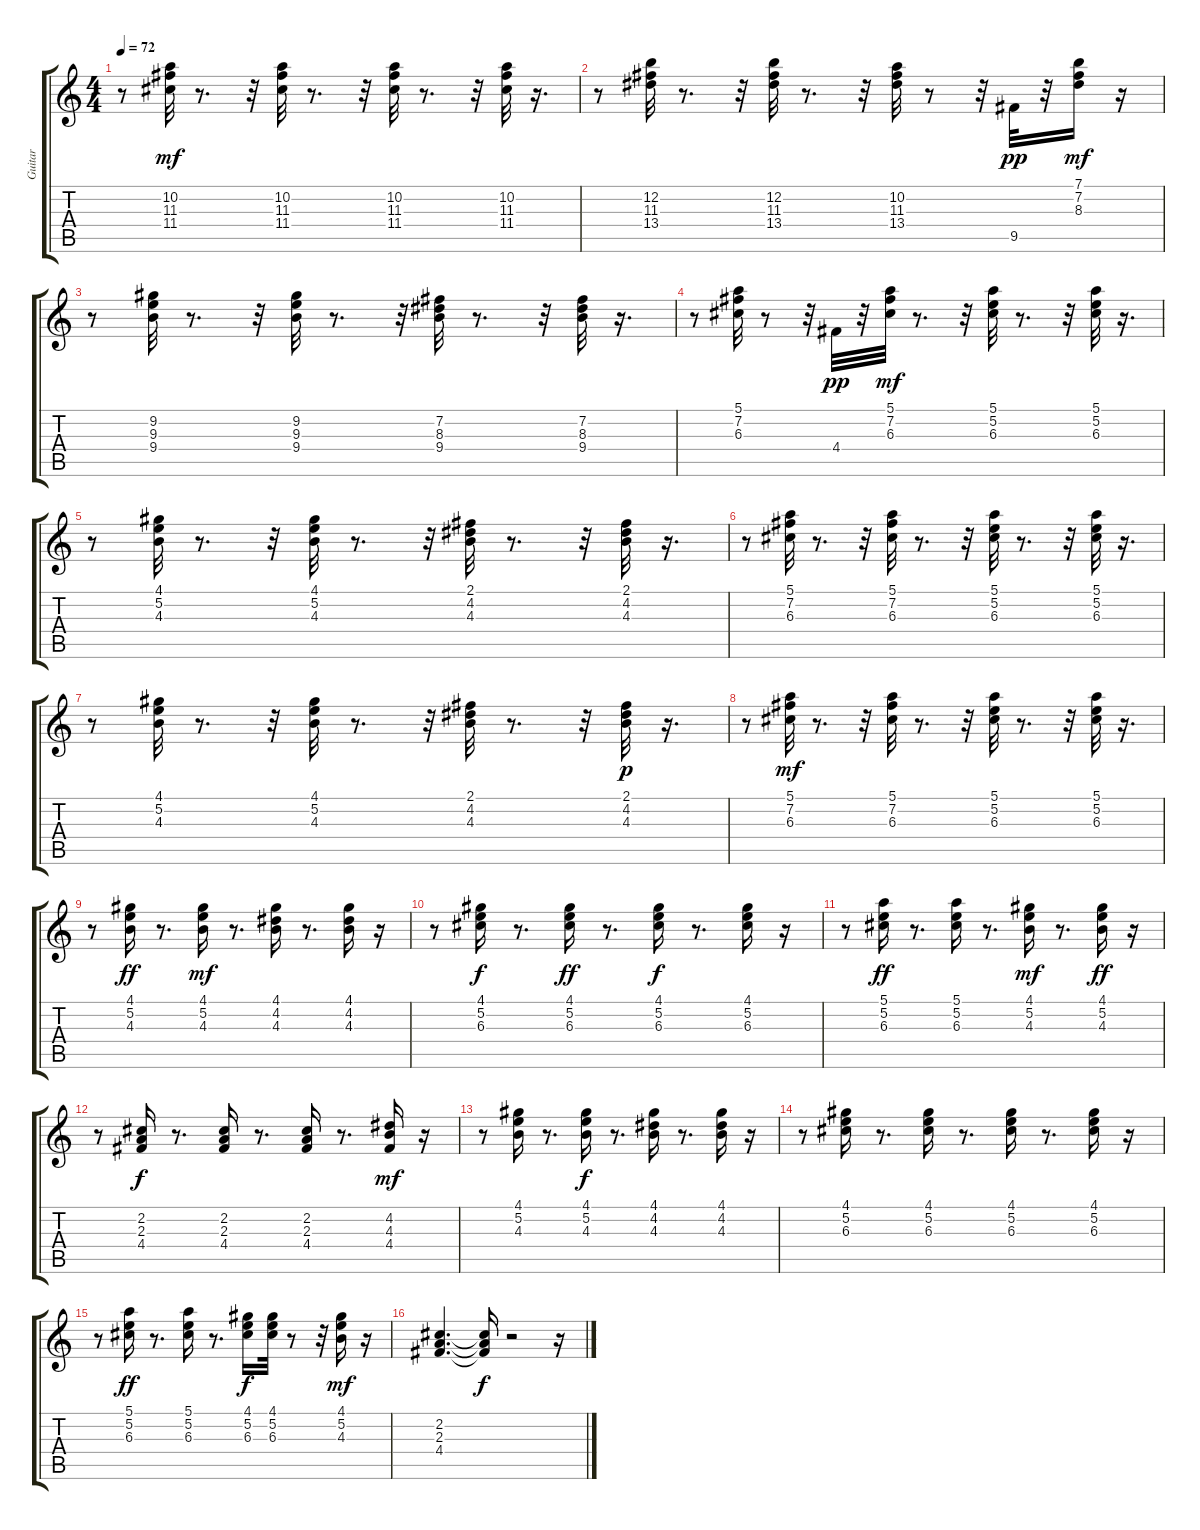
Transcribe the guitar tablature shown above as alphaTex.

\track ("Guitar" "Guitar") {instrument electricguitarclean}
\staff {score tabs}
\tuning (E4 B3 G3 D3 A2 E2) {hide}
\ts (4 4)
\tempo 72
\clef g2
\ks c
r.8{dy mf} (10.2 11.3 11.4).32 r.8{d} r.32 (10.2 11.3 11.4).32 r.8{d} r.32 (10.2 11.3 11.4).32 r.8{d} r.32 (10.2 11.3 11.4).32 r.16{d} |
r.8 (12.2 11.3 13.4).32 r.8{d} r.32 (12.2 11.3 13.4).32 r.8{d} r.32 (10.2 11.3 13.4).32 r.8 r.32 9.5.32{dy pp} r.32 (7.1 7.2 8.3).16{dy mf} r.16 |
r.8 (9.2 9.3 9.4).32 r.8{d} r.32 (9.2 9.3 9.4).32 r.8{d} r.32 (7.2 8.3 9.4).32 r.8{d} r.32 (7.2 8.3 9.4).32 r.16{d} |
r.8 (5.1 7.2 6.3).32 r.8 r.32 4.4.32{dy pp} r.32 (5.1 7.2 6.3).32{dy mf} r.8{d} r.32 (5.1 5.2 6.3).32 r.8{d} r.32 (5.1 5.2 6.3).32 r.16{d} |
r.8 (4.1 5.2 4.3).32 r.8{d} r.32 (4.1 5.2 4.3).32 r.8{d} r.32 (2.1 4.2 4.3).32 r.8{d} r.32 (2.1 4.2 4.3).32 r.16{d} |
r.8 (5.1 7.2 6.3).32 r.8{d} r.32 (5.1 7.2 6.3).32 r.8{d} r.32 (5.1 5.2 6.3).32 r.8{d} r.32 (5.1 5.2 6.3).32 r.16{d} |
r.8 (4.1 5.2 4.3).32 r.8{d} r.32 (4.1 5.2 4.3).32 r.8{d} r.32 (2.1 4.2 4.3).32 r.8{d} r.32 (2.1 4.2 4.3).32{dy p} r.16{d} |
r.8 (5.1 7.2 6.3).32{dy mf} r.8{d} r.32 (5.1 7.2 6.3).32 r.8{d} r.32 (5.1 5.2 6.3).32 r.8{d} r.32 (5.1 5.2 6.3).32 r.16{d} |
r.8 (4.1 5.2 4.3).16{dy ff} r.8{d} (4.1 5.2 4.3).16{dy mf} r.8{d} (4.1 4.2 4.3).16 r.8{d} (4.1 4.2 4.3).16 r.16 |
r.8 (4.1 5.2 6.3).16{dy f} r.8{d} (4.1 5.2 6.3).16{dy ff} r.8{d} (4.1 5.2 6.3).16{dy f} r.8{d} (4.1 5.2 6.3).16 r.16 |
r.8 (5.1 5.2 6.3).16{dy ff} r.8{d} (5.1 5.2 6.3).16 r.8{d} (4.1 5.2 4.3).16{dy mf} r.8{d} (4.1 5.2 4.3).16{dy ff} r.16 |
r.8 (2.2 2.3 4.4).16{dy f} r.8{d} (2.2 2.3 4.4).16 r.8{d} (2.2 2.3 4.4).16 r.8{d} (4.2 4.3 4.4).16{dy mf} r.16 |
r.8 (4.1 5.2 4.3).16 r.8{d} (4.1 5.2 4.3).16{dy f} r.8{d} (4.1 4.2 4.3).16 r.8{d} (4.1 4.2 4.3).16 r.16 |
r.8 (4.1 5.2 6.3).16 r.8{d} (4.1 5.2 6.3).16 r.8{d} (4.1 5.2 6.3).16 r.8{d} (4.1 5.2 6.3).16 r.16 |
r.8 (5.1 5.2 6.3).16{dy ff} r.8{d} (5.1 5.2 6.3).16 r.8{d} (4.1 5.2 6.3).16{dy f} (4.1 5.2 6.3).32 r.8 r.32 (4.1 5.2 4.3).16{dy mf} r.16 |
(2.2 2.3 4.4).4{d} (2.2{t} 2.3{t} 4.4{t}).16{dy f} r.2 r.16
